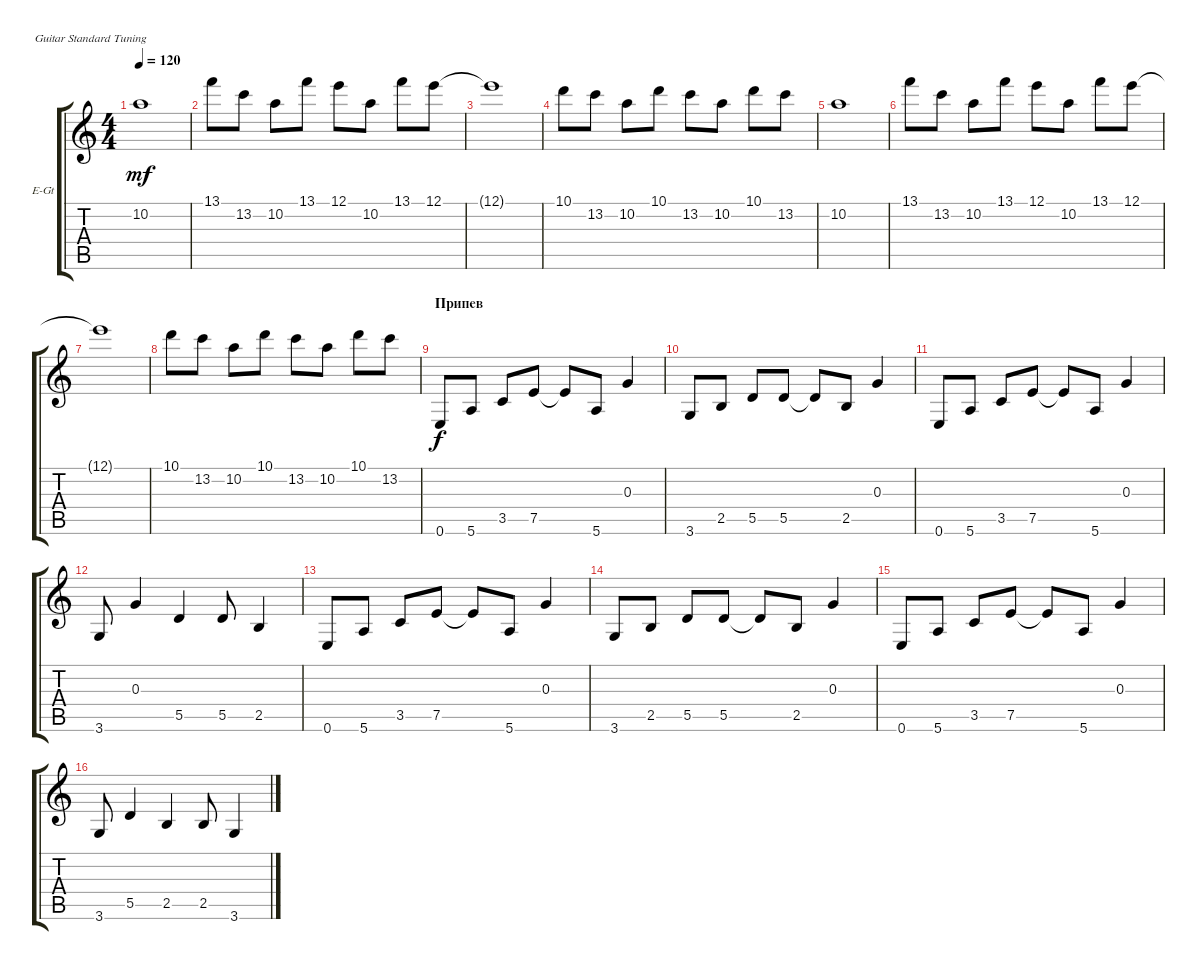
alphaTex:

\defaultSystemsLayout 4
\bracketExtendMode groupsimilarinstruments
\firstSystemTrackNameOrientation horizontal
\otherSystemsTrackNameOrientation horizontal
\track ("Electric Guitar" "E-Gt") {instrument electricguitarclean}
\staff {score tabs}
\tuning (E4 B3 G3 D3 A2 E2)
\ts (4 4)
\tempo 120
\clef g2
\scale
0.333333
\ks c
10.2.1{dy mf} |
\scale
0.333333 13.1.8 13.2.8 10.2.8 13.1.8 12.1.8 10.2.8 13.1.8 12.1.8 |
\scale
0.333333 12.1{t}.1 |
\scale
0.333333 10.1.8 13.2.8 10.2.8 10.1.8 13.2.8 10.2.8 10.1.8 13.2.8 |
\scale
0.333333 10.2.1 |
\scale
0.333333 13.1.8 13.2.8 10.2.8 13.1.8 12.1.8 10.2.8 13.1.8 12.1.8 |
\scale
0.333333 12.1{t}.1 |
\scale
0.333333 10.1.8 13.2.8 10.2.8 10.1.8 13.2.8 10.2.8 10.1.8 13.2.8 |
\section ("" "Припев")
\scale
0.333333 0.6.8{dy f} 5.6.8 3.5.8 7.5.8 7.5{t}.8 5.6.8 0.3.4 |
\scale
0.333333 3.6.8 2.5.8 5.5.8 5.5.8 5.5{t}.8 2.5.8 0.3.4 |
\scale
0.333333 0.6.8 5.6.8 3.5.8 7.5.8 7.5{t}.8 5.6.8 0.3.4 |
\scale
0.333333 3.6.8 0.3.4 5.5.4 5.5.8 2.5.4 |
\scale
0.333333 0.6.8 5.6.8 3.5.8 7.5.8 7.5{t}.8 5.6.8 0.3.4 |
\scale
0.333333 3.6.8 2.5.8 5.5.8 5.5.8 5.5{t}.8 2.5.8 0.3.4 |
\scale
0.333333 0.6.8 5.6.8 3.5.8 7.5.8 7.5{t}.8 5.6.8 0.3.4 |
\scale
0.333333 3.6.8 5.5.4 2.5.4 2.5.8 3.6.4
